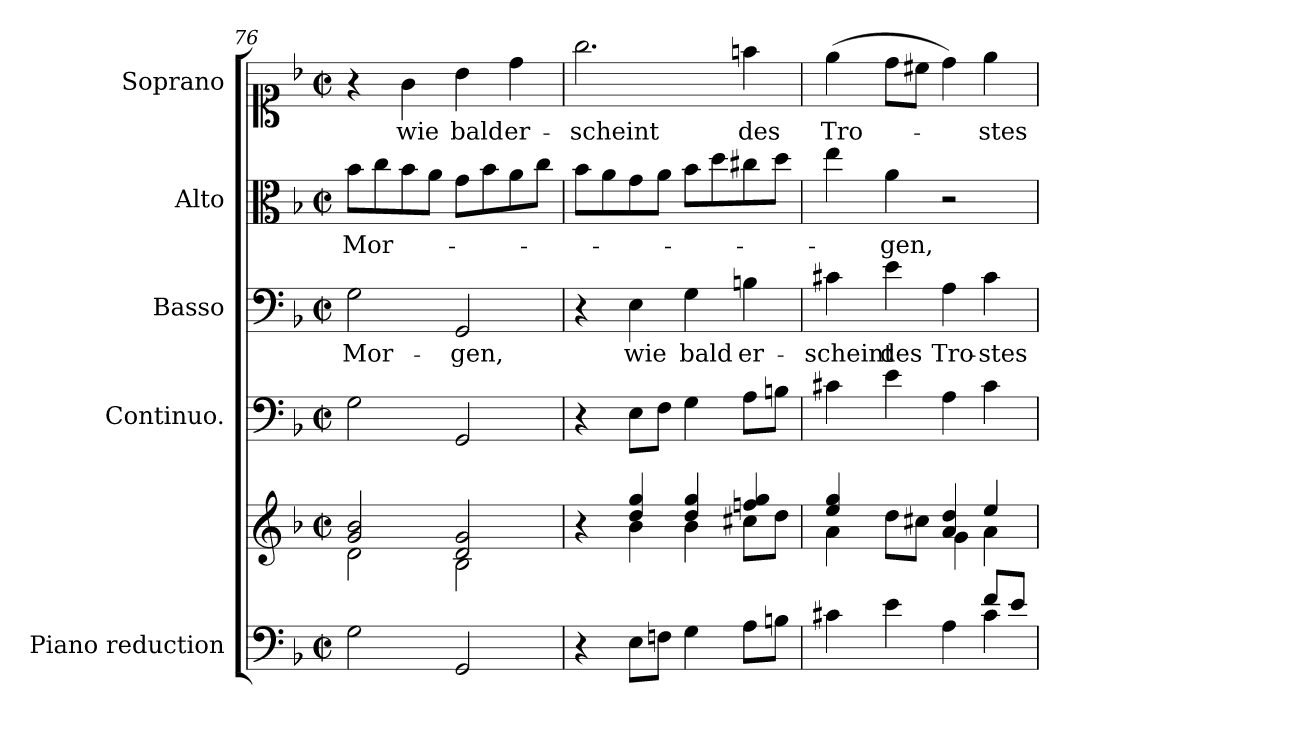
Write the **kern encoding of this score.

**kern	**kern	**kern	**kern	**text	**kern	**text	**kern	**text
*part5	*part5	*part4	*part3	*part3	*part2	*part2	*part1	*part1
*staff6	*staff5	*staff4	*staff3	*staff3	*staff2	*staff2	*staff1	*staff1
*I"Piano reduction	*	*I"Continuo.	*I"Basso	*	*I"Alto	*	*I"Soprano	*
*I'Pno	*	*	*	*	*	*	*	*
*clefF4	*clefG2	*clefF4	*clefF4	*	*clefC3	*	*clefC1	*
*k[b-]	*k[b-]	*k[b-]	*k[b-]	*	*k[b-]	*	*k[b-]	*
*F:	*F:	*F:	*F:	*	*F:	*	*F:	*
*M2/2	*M2/2	*M2/2	*M2/2	*	*M2/2	*	*M2/2	*
*met(c|)	*met(c|)	*met(c|)	*met(c|)	*	*met(c|)	*	*met(c|)	*
=76	=76	=76	=76	=76	=76	=76	=76	=76
*	*^	*	*	*	*	*	*	*
!	!	!	!	!	!LO:LY:b	!	!LO:LY:b	!	!
2G\	2g/ 2b-/	2d\	2G\	2G\	Mor-	8b-\L	Mor-	4r	.
.	.	.	.	.	.	8cc\	.	.	.
!	!	!	!	!	!	!	!	!	!LO:LY:b
.	.	.	.	.	.	8b-\	.	4g\	wie
.	.	.	.	.	.	8a\J	.	.	.
!	!	!	!	!	!LO:LY:b	!	!	!	!LO:LY:b
2GG/	2d/ 2g/	2B-\	2GG/	2GG/	-gen,	8g\L	.	4b-\	bald
.	.	.	.	.	.	8b-\	.	.	.
!	!	!	!	!	!	!	!	!	!LO:LY:b
.	.	.	.	.	.	8a\	.	4dd\	er-
.	.	.	.	.	.	8cc\J	.	.	.
=77	=77	=77	=77	=77	=77	=77	=77	=77	=77
!	!	!	!	!	!	!	!	!	!LO:LY:b
4r	4r	4ryy	4r	4r	.	8b-\L	.	2.gg\	-scheint
.	.	.	.	.	.	8a\	.	.	.
!	!	!	!	!	!LO:LY:b	!	!	!	!
8E\L	4dd/ 4gg/	4b-\	8E\L	4E\	wie	8g\	.	.	.
8Fn\J	.	.	8F\J	.	.	8a\J	.	.	.
!	!	!	!	!	!LO:LY:b	!	!	!	!
4G\	4dd/ 4gg/	4b-\	4G\	4G\	bald	8b-\L	.	.	.
.	.	.	.	.	.	8dd\	.	.	.
!	!	!	!	!	!LO:LY:b	!	!	!	!LO:LY:b
8A\L	4ffn/ 4gg/	8cc#X\L	8A\L	4Bn\	er-	8cc#X\	.	4ffn\	des
8Bn\J	.	8dd\J	8Bn\J	.	.	8dd\J	.	.	.
!!LO:LB:g=z
=78	=78	=78	=78	=78	=78	=78	=78	=78	=78
*^	*	*	*	*	*	*	*	*	*
!	!	!	!	!	!	!LO:LY:b	!	!	!	!LO:LY:b
2ryy	4c#X\	4ee/ 4gg/	4a\	4c#X\	4c#X\	-scheint	4ee\	.	(>4ee\	Tro-
!	!	!	!	!	!	!LO:LY:b	!	!LO:LY:b	!	!
.	4e\	8dd\L	4ryy	4e\	4e\	des	4a\	gen,	8dd\L	.
.	.	8cc#X\J	.	.	.	.	.	.	8cc#X\J	.
!	!	!	!	!	!	!LO:LY:b	!	!	!	!
4ryy	4A\	4a/ 4dd/	4g\	4A\	4A\	Tro-	2r	.	4dd\)	.
!	!	!	!	!	!	!LO:LY:b	!	!	!	!LO:LY:b
8f/L	4c#\	4ee/	4a\	4c#\	4c#\	-stes	.	.	4ee\	stes
8e/J	.	.	.	.	.	.	.	.	.	.
*v	*v	*	*	*	*	*	*	*	*	*
*	*v	*v	*	*	*	*	*	*	*
=	=	=	=	=	=	=	=	=
*-	*-	*-	*-	*-	*-	*-	*-	*-
